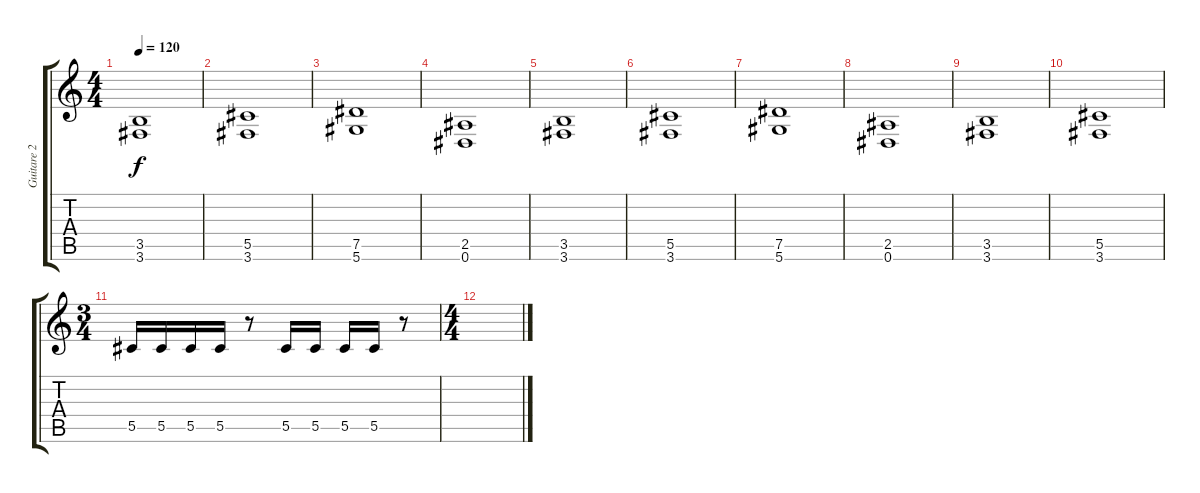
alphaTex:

\track ("Guitare 2" "Guitare 2") {instrument distortionguitar}
\staff {score tabs}
\tuning (Eb4 Bb3 Gb3 Db3 Ab2 Eb2) {hide}
\ts (4 4)
\tempo 120
\clef g2
\ks c
(3.5 3.6).1{dy f} |
(5.5 3.6).1 |
(7.5 5.6).1 |
(2.5 0.6).1 |
(3.5 3.6).1 |
(5.5 3.6).1 |
(7.5 5.6).1 |
(2.5 0.6).1 |
(3.5 3.6).1 |
(5.5 3.6).1 |
\ts (3 4)
5.5.16 5.5.16 5.5.16 5.5.16 r.8 5.5.16 5.5.16 5.5.16 5.5.16 r.8 |
\ts (4 4)
